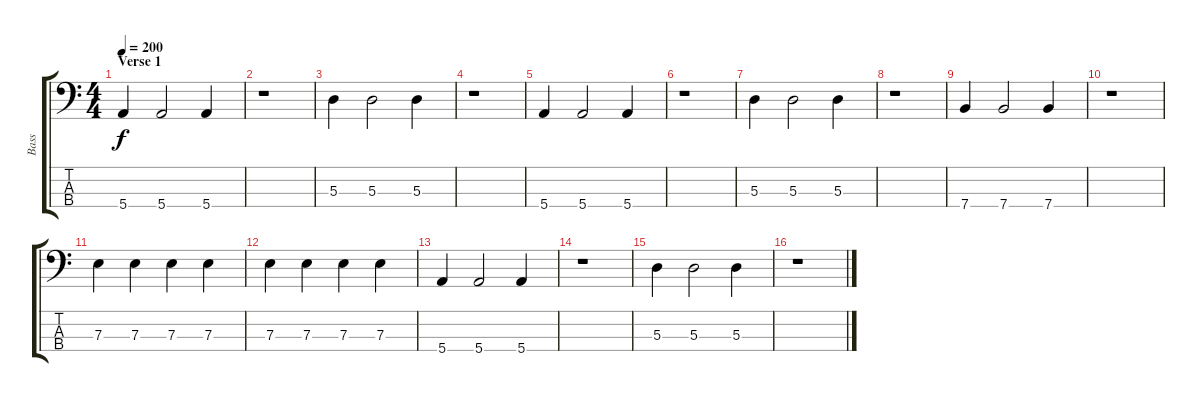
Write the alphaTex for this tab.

\track ("Bass" "Bass") {instrument electricbassfinger}
\staff {score tabs}
\tuning (G2 D2 A1 E1) {hide}
\ts (4 4)
\section ("" "Verse 1")
\tempo 200
\clef f4
\ks c
5.4.4{dy f} 5.4.2 5.4.4 |
r.1 |
5.3.4 5.3.2 5.3.4 |
r.1 |
5.4.4 5.4.2 5.4.4 |
r.1 |
5.3.4 5.3.2 5.3.4 |
r.1 |
7.4.4 7.4.2 7.4.4 |
r.1 |
7.3.4 7.3.4 7.3.4 7.3.4 |
7.3.4 7.3.4 7.3.4 7.3.4 |
5.4.4 5.4.2 5.4.4 |
r.1 |
5.3.4 5.3.2 5.3.4 |
r.1
